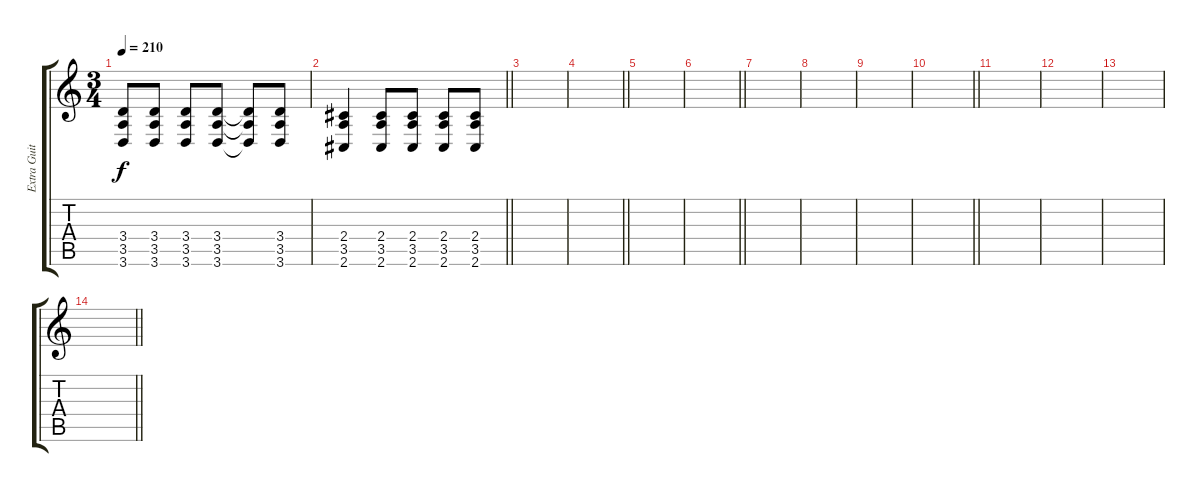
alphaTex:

\track ("Extra Guitar" "Extra Guit") {instrument distortionguitar}
\staff {score tabs}
\tuning (Db4 Ab3 E3 B2 Gb2 B1) {hide}
\ts (3 4)
\tempo 210
\clef g2
\ks c
(3.4 3.5 3.6).8{dy f} (3.4 3.5 3.6).8 (3.4 3.5 3.6).8 (3.4 3.5 3.6).8 (3.4{t} 3.5{t} 3.6{t}).8 (3.4 3.5 3.6).8 |
\barLineRight lightlight
(2.4 3.5 2.6).4 (2.4 3.5 2.6).8 (2.4 3.5 2.6).8 (2.4 3.5 2.6).8 (2.4 3.5 2.6).8 |
|
\barLineRight lightlight
|
|
\barLineRight lightlight
|
|
|
|
\barLineRight lightlight
|
|
|
|
\barLineRight lightlight
